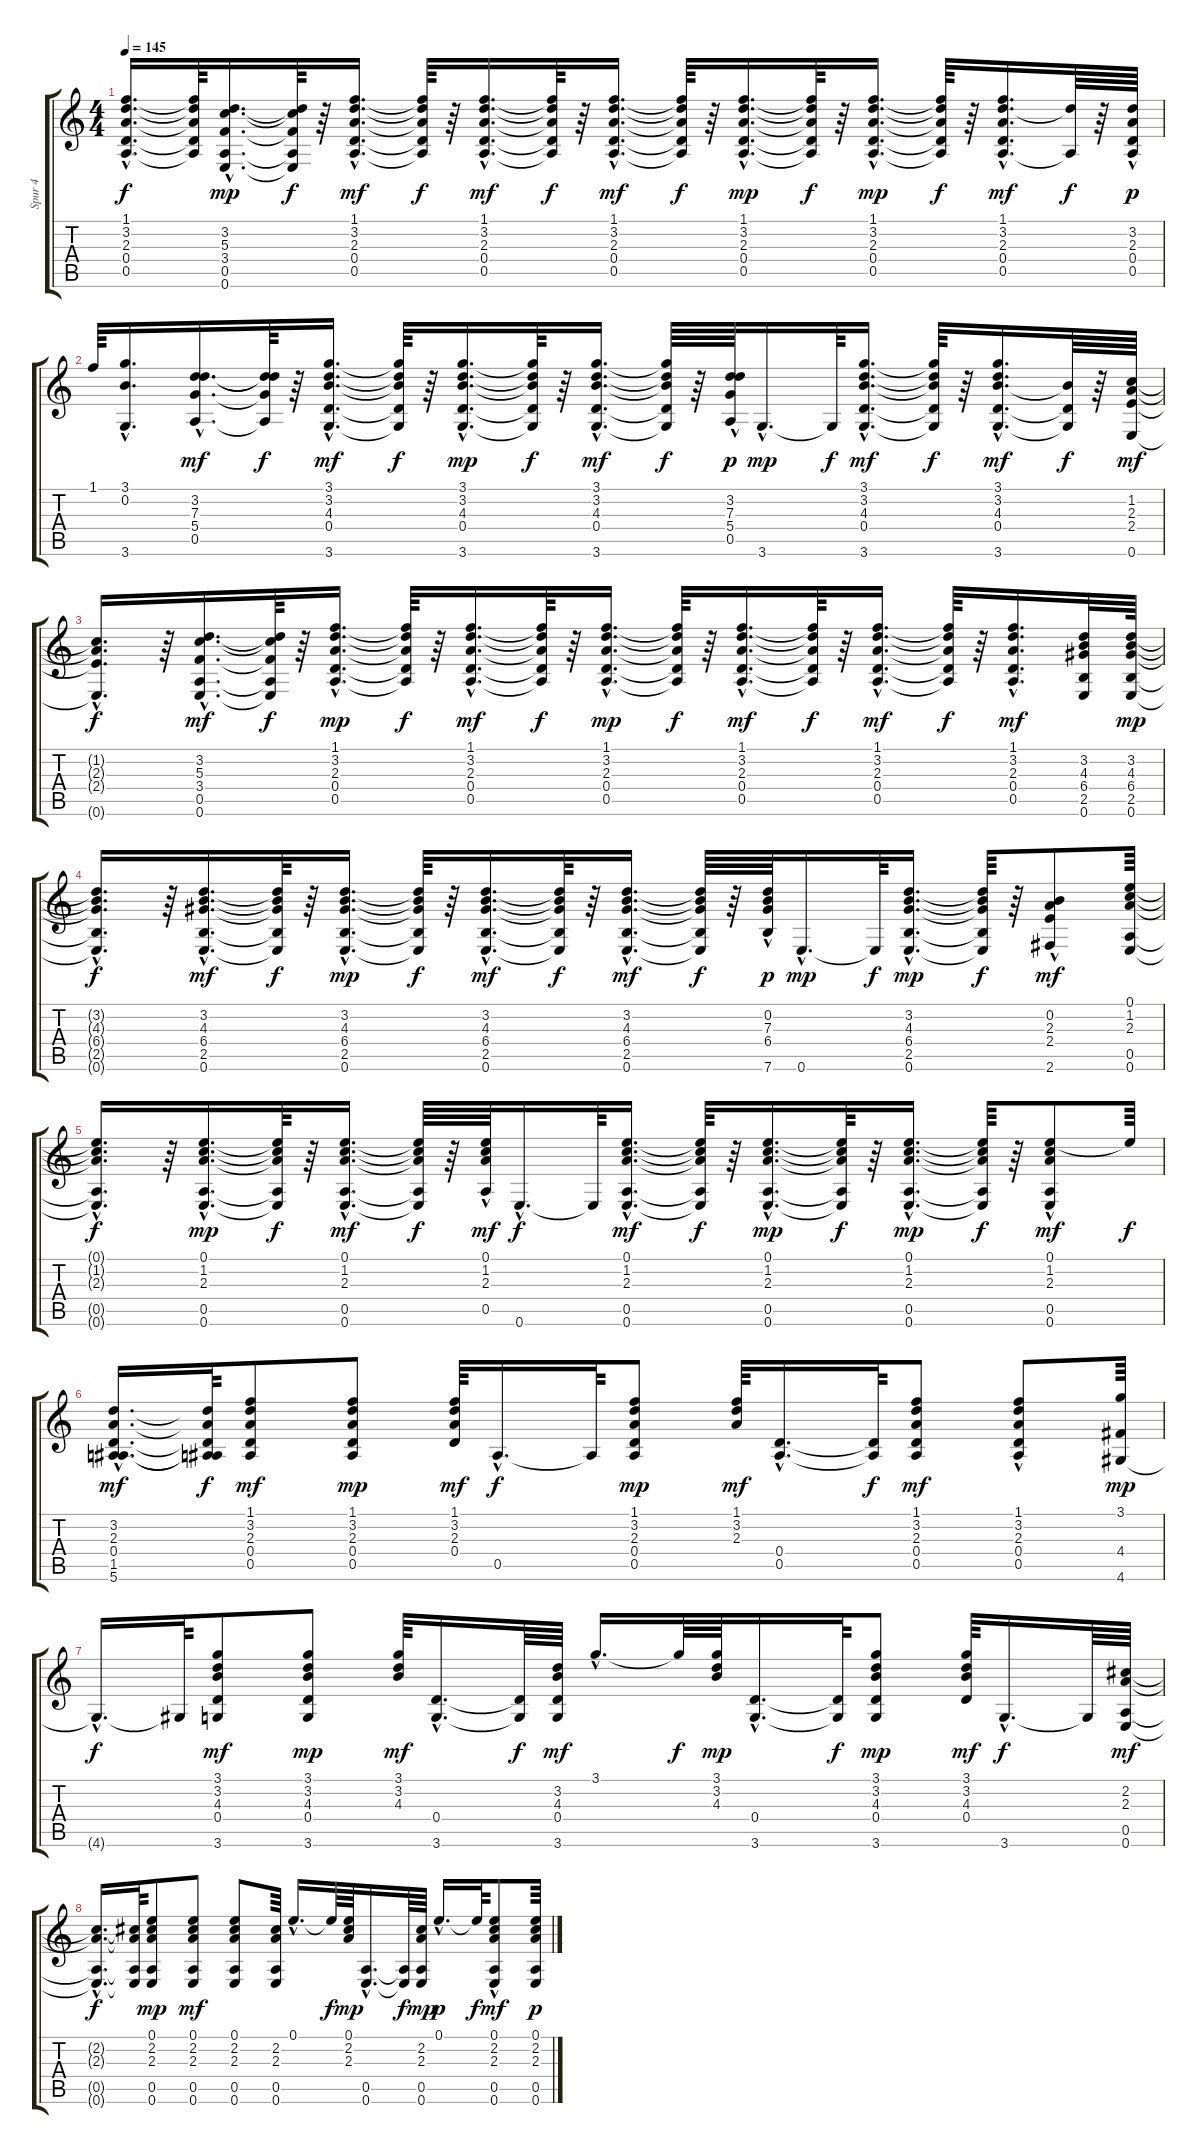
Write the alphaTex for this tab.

\track ("Spur 4" "Spur 4") {instrument acousticguitarsteel}
\staff {score tabs}
\tuning (E4 B3 G3 D3 A2 E2) {hide}
\ts (4 4)
\tempo 145
\clef g2
\ks c
(1.1{hac t} 3.2{hac t} 2.3{hac t} 0.4{hac t} 0.5{hac t}).16{d dy f} (1.1{t} 3.2{t} 2.3{t} 0.4{t} 0.5{t}).64 (3.2{hac} 5.3{hac} 3.4{hac} 0.5{hac} 0.6{hac}).16{d dy mp} (3.2{t} 5.3{t} 3.4{t} 0.5{t} 0.6{t}).64{dy f} r.64 (1.1{hac} 3.2{hac} 2.3{hac} 0.4{hac} 0.5{hac}).16{d dy mf} (1.1{t} 3.2{t} 2.3{t} 0.4{t} 0.5{t}).64{dy f} r.64 (1.1{hac} 3.2{hac} 2.3{hac} 0.4{hac} 0.5{hac}).16{d dy mf} (1.1{t} 3.2{t} 2.3{t} 0.4{t} 0.5{t}).64{dy f} r.64 (1.1{hac} 3.2{hac} 2.3{hac} 0.4{hac} 0.5{hac}).16{d dy mf} (1.1{t} 3.2{t} 2.3{t} 0.4{t} 0.5{t}).64{dy f} r.64 (1.1{hac} 3.2{hac} 2.3{hac} 0.4{hac} 0.5{hac}).16{d dy mp} (1.1{t} 3.2{t} 2.3{t} 0.4{t} 0.5{t}).64{dy f} r.64 (1.1{hac} 3.2{hac} 2.3{hac} 0.4{hac} 0.5{hac}).16{d dy mp} (1.1{t} 3.2{t} 2.3{t} 0.4{t} 0.5{t}).64{dy f} r.64 (1.1{hac} 3.2{hac} 2.3{hac} 0.4{hac} 0.5{hac}).16{d dy mf} (3.2{t} 0.5{t}).64{dy f} r.64 (3.2{hac} 2.3 0.4{hac} 0.5{hac}).64{dy p} |
1.1.64 (3.1{hac} 0.2{hac} 3.6{hac}).16{d} (3.2{hac} 7.3{hac} 5.4{hac} 0.5{hac}).16{d dy mf} (3.2{t} 7.3{t} 5.4{t} 0.5{t}).64{dy f} r.64 (3.1{hac} 3.2{hac} 4.3{hac} 0.4{hac} 3.6{hac}).16{d dy mf} (3.1{t} 3.2{t} 4.3{t} 0.4{t} 3.6{t}).64{dy f} r.64 (3.1{hac} 3.2{hac} 4.3{hac} 0.4{hac} 3.6{hac}).16{d dy mp} (3.1{t} 3.2{t} 4.3{t} 0.4{t} 3.6{t}).64{dy f} r.64 (3.1{hac} 3.2{hac} 4.3{hac} 0.4{hac} 3.6{hac}).16{d dy mf} (3.1{t} 3.2{t} 4.3{t} 0.4{t} 3.6{t}).64{dy f} r.64 (3.2{hac} 7.3{hac} 5.4{hac} 0.5{hac}).64{dy p} 3.6{hac}.16{d dy mp} 3.6{t}.64{dy f} (3.1{hac} 3.2{hac} 4.3{hac} 0.4{hac} 3.6{hac}).16{d dy mf} (3.1{t} 3.2{t} 4.3{t} 0.4{t} 3.6{t}).64{dy f} r.64 (3.1{hac} 3.2{hac} 4.3{hac} 0.4{hac} 3.6{hac}).16{d dy mf} (4.3{t} 0.4{t} 3.6{t}).64{dy f} r.64 (1.2 2.3 2.4 0.6).64{dy mf} |
(1.2{hac t} 2.3{hac t} 2.4{hac t} 0.6{hac t}).16{d dy f} r.64 (3.2{hac} 5.3{hac} 3.4{hac} 0.5{hac} 0.6{hac}).16{d dy mf} (3.2{t} 5.3{t} 3.4{t} 0.5{t} 0.6{t}).64{dy f} r.64 (1.1{hac} 3.2{hac} 2.3{hac} 0.4{hac} 0.5{hac}).16{d dy mp} (1.1{t} 3.2{t} 2.3{t} 0.4{t} 0.5{t}).64{dy f} r.64 (1.1{hac} 3.2{hac} 2.3{hac} 0.4{hac} 0.5{hac}).16{d dy mf} (1.1{t} 3.2{t} 2.3{t} 0.4{t} 0.5{t}).64{dy f} r.64 (1.1{hac} 3.2{hac} 2.3{hac} 0.4{hac} 0.5{hac}).16{d dy mp} (1.1{t} 3.2{t} 2.3{t} 0.4{t} 0.5{t}).64{dy f} r.64 (1.1{hac} 3.2{hac} 2.3{hac} 0.4{hac} 0.5{hac}).16{d dy mf} (1.1{t} 3.2{t} 2.3{t} 0.4{t} 0.5{t}).64{dy f} r.64 (1.1{hac} 3.2{hac} 2.3{hac} 0.4{hac} 0.5{hac}).16{d dy mf} (1.1{t} 3.2{t} 2.3{t} 0.4{t} 0.5{t}).64{dy f} r.64 (1.1{hac} 3.2{hac} 2.3{hac} 0.4{hac} 0.5{hac}).16{d dy mf} (3.2 4.3 6.4 2.5 0.6).32 (3.2 4.3 6.4 2.5 0.6).64{dy mp} |
(3.2{hac t} 4.3{hac t} 6.4{hac t} 2.5{hac t} 0.6{hac t}).16{d dy f} r.64 (3.2{hac} 4.3{hac} 6.4{hac} 2.5{hac} 0.6{hac}).16{d dy mf} (3.2{t} 4.3{t} 6.4{t} 2.5{t} 0.6{t}).64{dy f} r.64 (3.2{hac} 4.3{hac} 6.4{hac} 2.5{hac} 0.6{hac}).16{d dy mp} (3.2{t} 4.3{t} 6.4{t} 2.5{t} 0.6{t}).64{dy f} r.64 (3.2{hac} 4.3{hac} 6.4{hac} 2.5{hac} 0.6{hac}).16{d dy mf} (3.2{t} 4.3{t} 6.4{t} 2.5{t} 0.6{t}).64{dy f} r.64 (3.2{hac} 4.3{hac} 6.4{hac} 2.5{hac} 0.6{hac}).16{d dy mf} (3.2{t} 4.3{t} 6.4{t} 2.5{t} 0.6{t}).64{dy f} r.64 (0.2{hac} 7.3{hac} 6.4{hac} 7.6{hac}).64{dy p} 0.6{hac}.16{d dy mp} 0.6{t}.64{dy f} (3.2{hac} 4.3{hac} 6.4{hac} 2.5{hac} 0.6{hac}).16{d dy mp} (3.2{t} 4.3{t} 6.4{t} 2.5{t} 0.6{t}).64{dy f} r.64 (0.2{hac} 2.3{hac} 2.4{hac} 2.6).8{dy mf} (0.1 1.2 2.3 0.5 0.6).64 |
(0.1{hac t} 1.2{hac t} 2.3{hac t} 0.5{hac t} 0.6{hac t}).16{d dy f} r.64 (0.1{hac} 1.2{hac} 2.3{hac} 0.5{hac} 0.6{hac}).16{d dy mp} (0.1{t} 1.2{t} 2.3{t} 0.5{t} 0.6{t}).64{dy f} r.64 (0.1{hac} 1.2{hac} 2.3{hac} 0.5{hac} 0.6{hac}).16{d dy mf} (0.1{t} 1.2{t} 2.3{t} 0.5{t} 0.6{t}).64{dy f} r.64 (0.1{hac} 1.2{hac} 2.3{hac} 0.5{hac}).64{dy mf} 0.6{hac}.16{d dy f} 0.6{t}.64 (0.1{hac} 1.2{hac} 2.3{hac} 0.5{hac} 0.6{hac}).16{d dy mf} (0.1{t} 1.2{t} 2.3{t} 0.5{t} 0.6{t}).64{dy f} r.64 (0.1{hac} 1.2{hac} 2.3{hac} 0.5{hac} 0.6{hac}).16{d dy mp} (0.1{t} 1.2{t} 2.3{t} 0.5{t} 0.6{t}).64{dy f} r.64 (0.1{hac} 1.2{hac} 2.3{hac} 0.5{hac} 0.6{hac}).16{d dy mp} (0.1{t} 1.2{t} 2.3{t} 0.5{t} 0.6{t}).64{dy f} r.64 (0.1 1.2{hac} 2.3{hac} 0.5{hac} 0.6{hac}).8{dy mf} 0.1{t}.64{dy f} |
(3.2{hac} 2.3{hac} 0.4{hac} 1.5{hac} 5.6{hac}).16{d dy mf} (3.2{t} 2.3{t} 0.4{t} 1.5{t} 5.6{t}).64{dy f} (1.1 3.2 2.3 0.4 0.5).8{dy mf} (1.1 3.2 2.3 0.4 0.5).8{dy mp} (1.1 3.2 2.3 0.4).64{dy mf} 0.5{hac}.16{d dy f} 0.5{t}.64 (1.1 3.2 2.3 0.4 0.5).8{dy mp} (1.1 3.2 2.3).64{dy mf} (0.4{hac} 0.5{hac}).16{d} (0.4{t} 0.5{t}).64{dy f} (1.1 3.2 2.3 0.4 0.5).8{dy mf} (1.1{hac} 3.2 2.3{hac} 0.4 0.5{hac}).8 (3.1 4.4 4.6).64{dy mp} |
4.6{hac t}.16{d dy f} 4.6{t}.64 (3.1 3.2 4.3 0.4 3.6).8{dy mf} (3.1 3.2 4.3 0.4 3.6).8{dy mp} (3.1 3.2 4.3).64{dy mf} (0.4{hac} 3.6{hac}).16{d} (0.4{t} 3.6{t}).64{dy f} (3.2 4.3 0.4 3.6).64{dy mf} 3.1{hac}.16{d} 3.1{t}.64{dy f} (3.1 3.2 4.3).64{dy mp} (0.4{hac} 3.6{hac}).16{d} (0.4{t} 3.6{t}).64{dy f} (3.1 3.2 4.3 0.4 3.6).8{dy mp} (3.1 3.2 4.3 0.4).64{dy mf} 3.6{hac}.16{d dy f} 3.6{t}.64 (2.2 2.3 0.5 0.6).64{dy mf} |
(2.2{hac t} 2.3{hac t} 0.5{hac t} 0.6{hac t}).16{d dy f} (2.2{t} 2.3{t} 0.5{t} 0.6{t}).64 (0.1 2.2 2.3 0.5 0.6).8{dy mp} (0.1 2.2 2.3 0.5 0.6).8{dy mf} (0.1 2.2 2.3 0.5 0.6).8 (2.2 2.3 0.5 0.6).64 0.1{hac}.16{d} 0.1{t}.64{dy f} (0.1 2.2 2.3).64{dy mp} (0.5{hac} 0.6{hac}).16{d} (0.5{t} 0.6{t}).64{dy f} (2.2 2.3 0.5 0.6).64{dy mp} 0.1{hac}.16{d dy p} 0.1{t}.64{dy f} (0.1{hac} 2.2{hac} 2.3{hac} 0.5{hac} 0.6).8{dy mf} (0.1 2.2 2.3 0.5 0.6).64{dy p}
